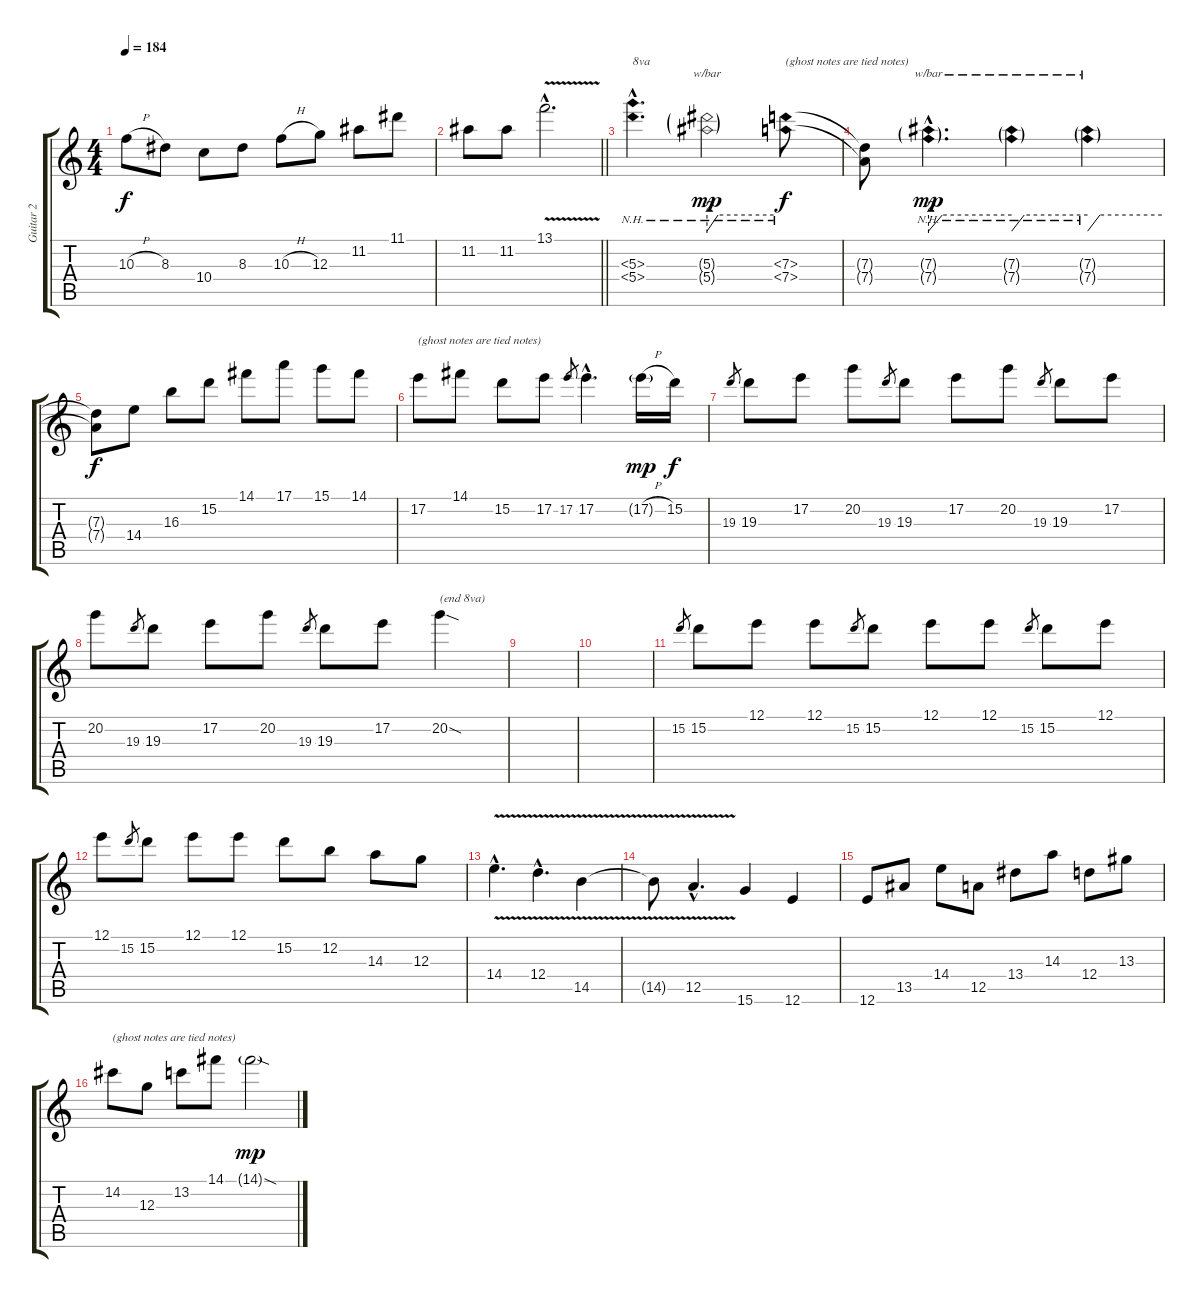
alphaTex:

\track ("Guitar 2" "Guitar 2") {instrument distortionguitar}
\staff {score tabs}
\tuning (E4 B3 G3 D3 A2 E2) {hide}
\ts (4 4)
\tempo 184
\clef g2
\ks c
10.3{h}.8{dy f} 8.3.8 10.4.8 8.3.8 10.3{h}.8 12.3.8 11.2.8 11.1.8 |
\barLineRight lightlight
11.2.8 11.2.8 13.1{v hac}.2{d} |
(5.3{nh hac} 5.4{nh hac}).4{d txt "8va"} (5.3{nh g} 5.4{nh g}).2{tbe (custom default 0 -8 10 0 60 0) dy mp} (7.3{nh} 7.4{nh}).8{txt "(ghost notes are tied notes)" dy f} |
(7.3{t} 7.4{t}).8 (7.3{nh g hac} 7.4{nh g hac}).4{d tbe (custom default 0 -8 10 0 60 0) dy mp} (7.3{nh g} 7.4{nh g}).4{tbe (custom default 0 -8 10 0 60 0)} (7.3{nh g} 7.4{nh g}).4{tbe (custom default 0 -8 10 0 60 0)} |
(7.3{t} 7.4{t}).8{dy f} 14.4.8 16.3.8 15.2.8 14.1.8 17.1.8 15.1.8 14.1.8 |
17.2.8{txt "(ghost notes are tied notes)"} 14.1.8 15.2.8 17.2.8 17.2.8{gr} 17.2{hac}.4{d} 17.2{h g}.16{dy mp} 15.2.16{dy f} |
19.3.8{gr} 19.3.8 17.2.8 20.2.8 19.3.8{gr} 19.3.8 17.2.8 20.2.8 19.3.8{gr} 19.3.8 17.2.8 |
20.2.8 19.3.8{gr} 19.3.8 17.2.8 20.2.8 19.3.8{gr} 19.3.8 17.2.8 20.2{sod}.4{txt "(end 8va)"} |
|
|
15.2.8{gr} 15.2.8 12.1.8 12.1.8 15.2.8{gr} 15.2.8 12.1.8 12.1.8 15.2.8{gr} 15.2.8 12.1.8 |
12.1.8 15.2.8{gr} 15.2.8 12.1.8 12.1.8 15.2.8 12.2.8 14.3.8 12.3.8 |
14.4{v hac}.4{d} 12.4{v hac}.4{d} 14.5{v}.4 |
14.5{t}.8 12.5{v hac}.4{d} 15.6.4 12.6.4 |
12.6.8 13.5.8 14.4.8 12.5.8 13.4.8 14.3.8 12.4.8 13.3.8 |
14.2.8{txt "(ghost notes are tied notes)"} 12.3.8 13.2.8 14.1.8 14.1{sod g}.2{dy mp}
